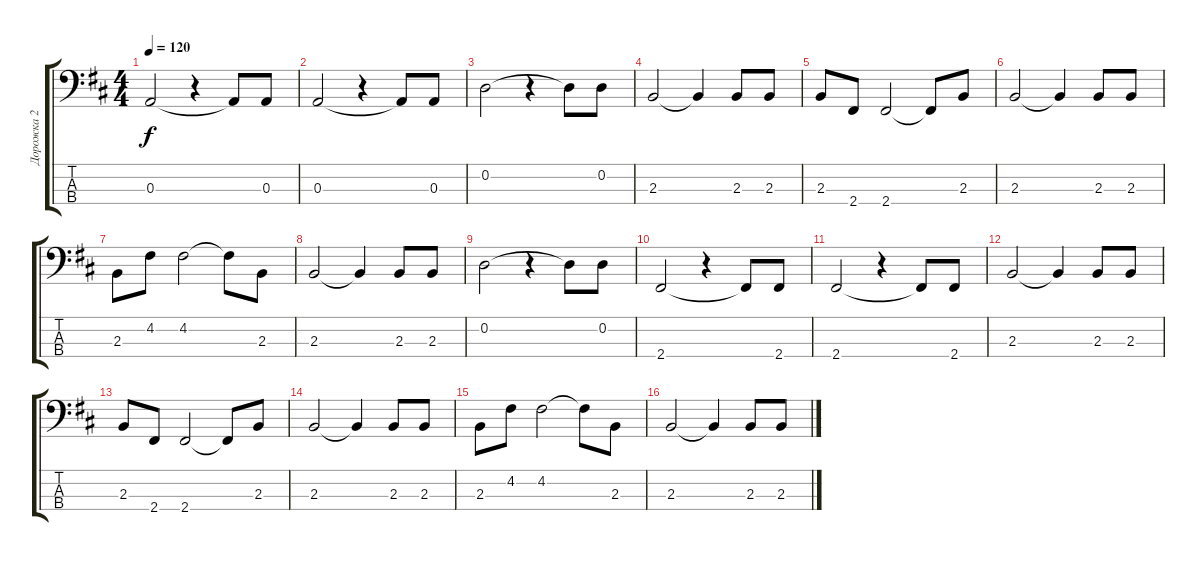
\track ("Дорожка 2" "Дорожка 2") {instrument electricbassfinger}
\staff {score tabs}
\tuning (G2 D2 A1 E1) {hide}
\ts (4 4)
\tempo 120
\clef f4
\ks d
0.3.2{dy f} r.4 0.3{t}.8 0.3.8 |
0.3.2 r.4 0.3{t}.8 0.3.8 |
0.2.2 r.4 0.2{t}.8 0.2.8 |
2.3.2 2.3{t}.4 2.3.8 2.3.8 |
2.3.8 2.4.8 2.4.2 2.4{t}.8 2.3.8 |
2.3.2 2.3{t}.4 2.3.8 2.3.8 |
2.3.8 4.2.8 4.2.2 4.2{t}.8 2.3.8 |
2.3.2 2.3{t}.4 2.3.8 2.3.8 |
0.2.2 r.4 0.2{t}.8 0.2.8 |
2.4.2 r.4 2.4{t}.8 2.4.8 |
2.4.2 r.4 2.4{t}.8 2.4.8 |
2.3.2 2.3{t}.4 2.3.8 2.3.8 |
2.3.8 2.4.8 2.4.2 2.4{t}.8 2.3.8 |
2.3.2 2.3{t}.4 2.3.8 2.3.8 |
2.3.8 4.2.8 4.2.2 4.2{t}.8 2.3.8 |
2.3.2 2.3{t}.4 2.3.8 2.3.8
